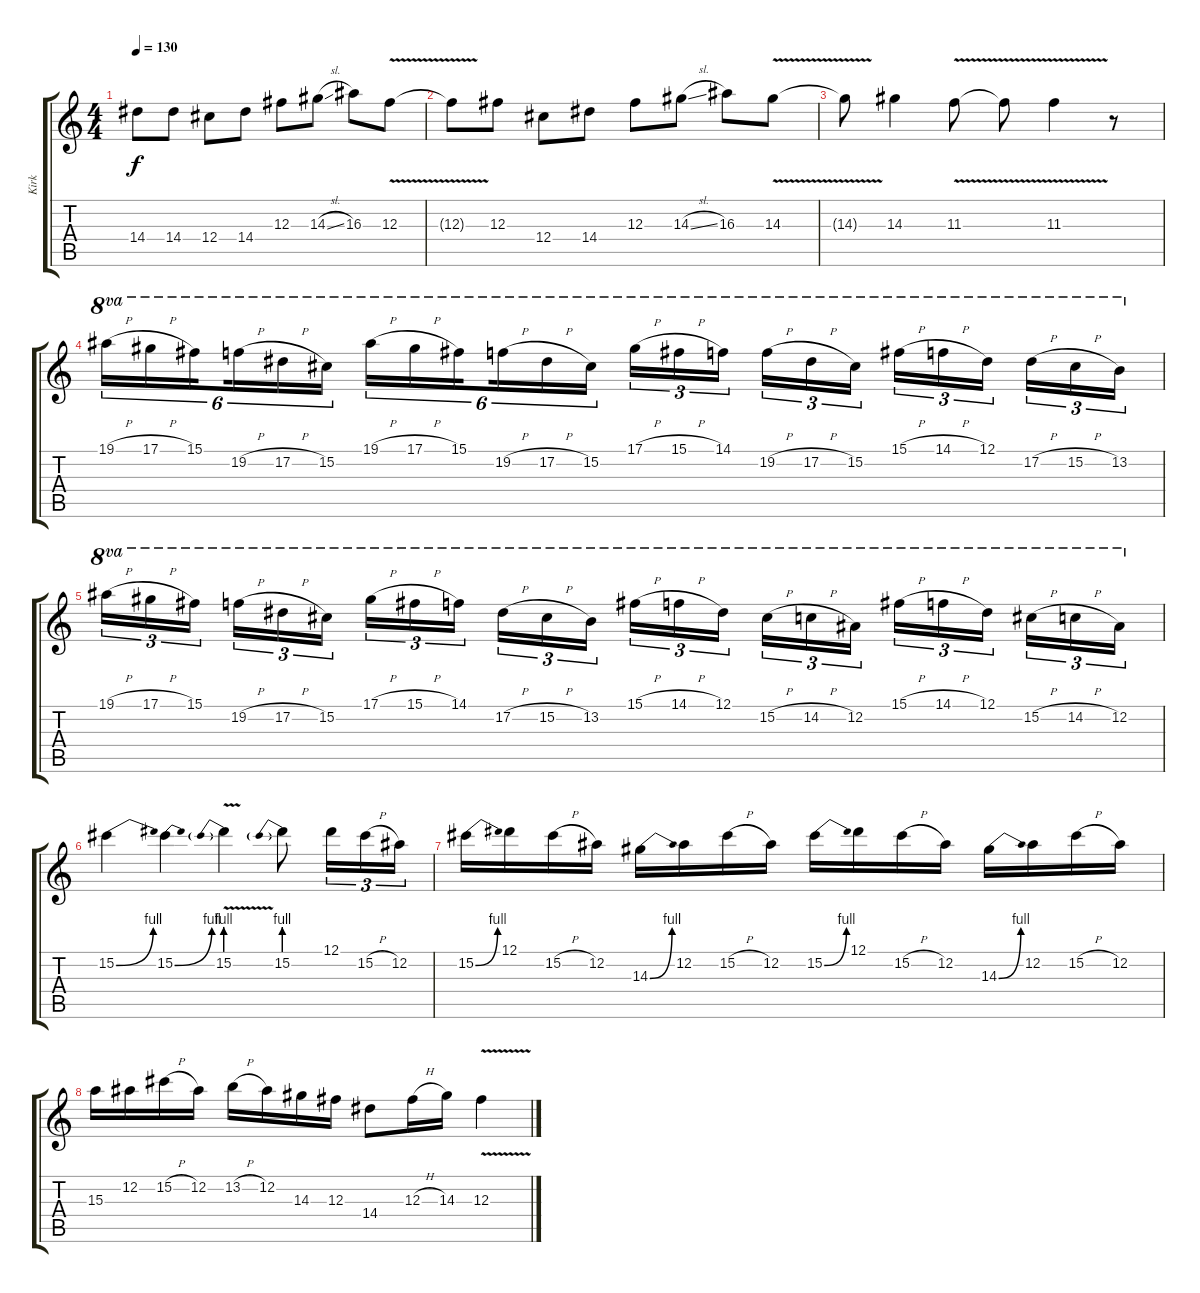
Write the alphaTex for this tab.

\track ("Kirk" "Kirk") {instrument electricguitarclean}
\staff {score tabs}
\tuning (Eb4 Bb3 Gb3 Db3 Ab2 Eb2) {hide}
\ts (4 4)
\tempo 130
\clef g2
\ks c
14.4{t}.8{dy f} 14.4.8 12.4.8 14.4.8 12.3.8 14.3{sl}.8 16.3.8 12.3{v}.8 |
12.3{t}.8 12.3.8 12.4.8 14.4.8 12.3.8 14.3{sl}.8 16.3.8 14.3{v}.8 |
14.3{t}.8 14.3.4 11.3{v}.8 11.3{t}.8 11.3{v}.4 r.8 |
19.1{h}.16{tu (6 4) ot 8va} 17.1{h}.16{tu (6 4) ot 8va} 15.1.16{tu (6 4) ot 8va beam splitsecondary} 19.2{h}.16{tu (6 4) ot 8va} 17.2{h}.16{tu (6 4) ot 8va} 15.2.16{tu (6 4) ot 8va} 19.1{h}.16{tu (6 4) ot 8va} 17.1{h}.16{tu (6 4) ot 8va} 15.1.16{tu (6 4) ot 8va beam splitsecondary} 19.2{h}.16{tu (6 4) ot 8va} 17.2{h}.16{tu (6 4) ot 8va} 15.2.16{tu (6 4) ot 8va} 17.1{h}.16{tu (3 2) ot 8va} 15.1{h}.16{tu (3 2) ot 8va} 14.1.16{tu (3 2) ot 8va beam splitsecondary} 19.2{h}.16{tu (3 2) ot 8va} 17.2{h}.16{tu (3 2) ot 8va} 15.2.16{tu (3 2) ot 8va} 15.1{h}.16{tu (3 2) ot 8va} 14.1{h}.16{tu (3 2) ot 8va} 12.1.16{tu (3 2) ot 8va beam splitsecondary} 17.2{h}.16{tu (3 2) ot 8va} 15.2{h}.16{tu (3 2) ot 8va} 13.2.16{tu (3 2) ot 8va} |
19.1{h}.16{tu (3 2) ot 8va} 17.1{h}.16{tu (3 2) ot 8va} 15.1.16{tu (3 2) ot 8va beam splitsecondary} 19.2{h}.16{tu (3 2) ot 8va} 17.2{h}.16{tu (3 2) ot 8va} 15.2.16{tu (3 2) ot 8va} 17.1{h}.16{tu (3 2) ot 8va} 15.1{h}.16{tu (3 2) ot 8va} 14.1.16{tu (3 2) ot 8va beam splitsecondary} 17.2{h}.16{tu (3 2) ot 8va} 15.2{h}.16{tu (3 2) ot 8va} 13.2.16{tu (3 2) ot 8va} 15.1{h}.16{tu (3 2) ot 8va} 14.1{h}.16{tu (3 2) ot 8va} 12.1.16{tu (3 2) ot 8va beam splitsecondary} 15.2{h}.16{tu (3 2) ot 8va} 14.2{h}.16{tu (3 2) ot 8va} 12.2.16{tu (3 2) ot 8va} 15.1{h}.16{tu (3 2) ot 8va} 14.1{h}.16{tu (3 2) ot 8va} 12.1.16{tu (3 2) ot 8va beam splitsecondary} 15.2{h}.16{tu (3 2) ot 8va} 14.2{h}.16{tu (3 2) ot 8va} 12.2.16{tu (3 2) ot 8va} |
15.2{be (bend 0 0 60 4)}.4 15.2{be (bend 0 0 60 4)}.4 15.2{be (prebend 0 4 60 4) v}.4 15.2{be (prebend 0 4 60 4)}.8 12.1.16{tu (3 2)} 15.2{h}.16{tu (3 2)} 12.2.16{tu (3 2)} |
15.2{be (bend 0 0 60 4)}.16 12.1.16 15.2{h}.16 12.2.16 14.3{be (bend 0 0 60 4)}.16 12.2.16 15.2{h}.16 12.2.16 15.2{be (bend 0 0 60 4)}.16 12.1.16 15.2{h}.16 12.2.16 14.3{be (bend 0 0 60 4)}.16 12.2.16 15.2{h}.16 12.2.16 |
15.3.16 12.2.16 15.2{h}.16 12.2.16 13.2{h}.16 12.2.16 14.3.16 12.3.16 14.4.8 12.3{h}.16 14.3.16 12.3{v}.4
